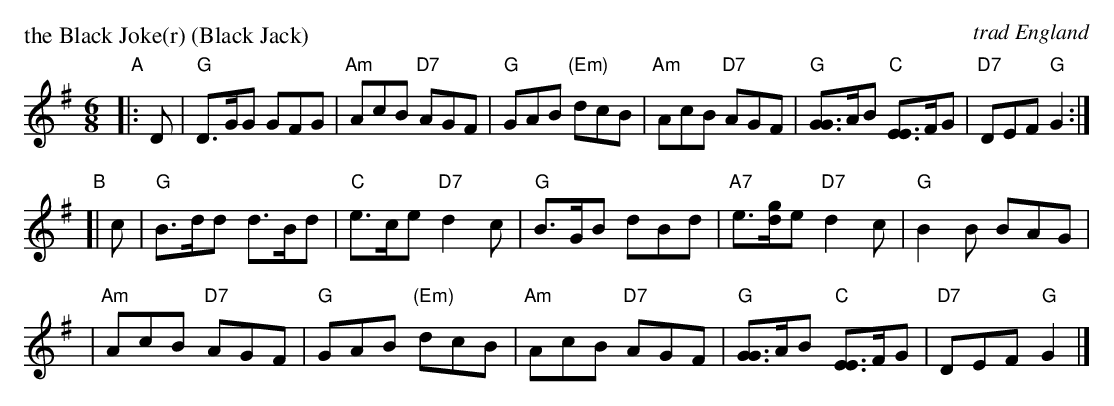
X:1
P: the Black Joke(r) (Black Jack)
O: trad England
M: 6/8
L: 1/8
K: G
"A"\
|: D | "G"D>GG GFG | "Am"AcB "D7"AGF | "G"GAB "(Em)"dcB | "Am"AcB "D7"AGF | "G"[GG]>AB "C"[EE]>FG | "D7"DEF "G"G2 :|
"B"\
[| c | "G"B>dd d>Bd | "C"e>ce "D7"d2c | "G"B>GB dBd | "A7"e>[gd]e "D7"d2c | "G"B2B BAG |
| "Am"AcB "D7"AGF | "G"GAB "(Em)"dcB | "Am"AcB "D7"AGF | "G"[GG]>AB "C"[EE]>FG | "D7"DEF "G"G2 |]
